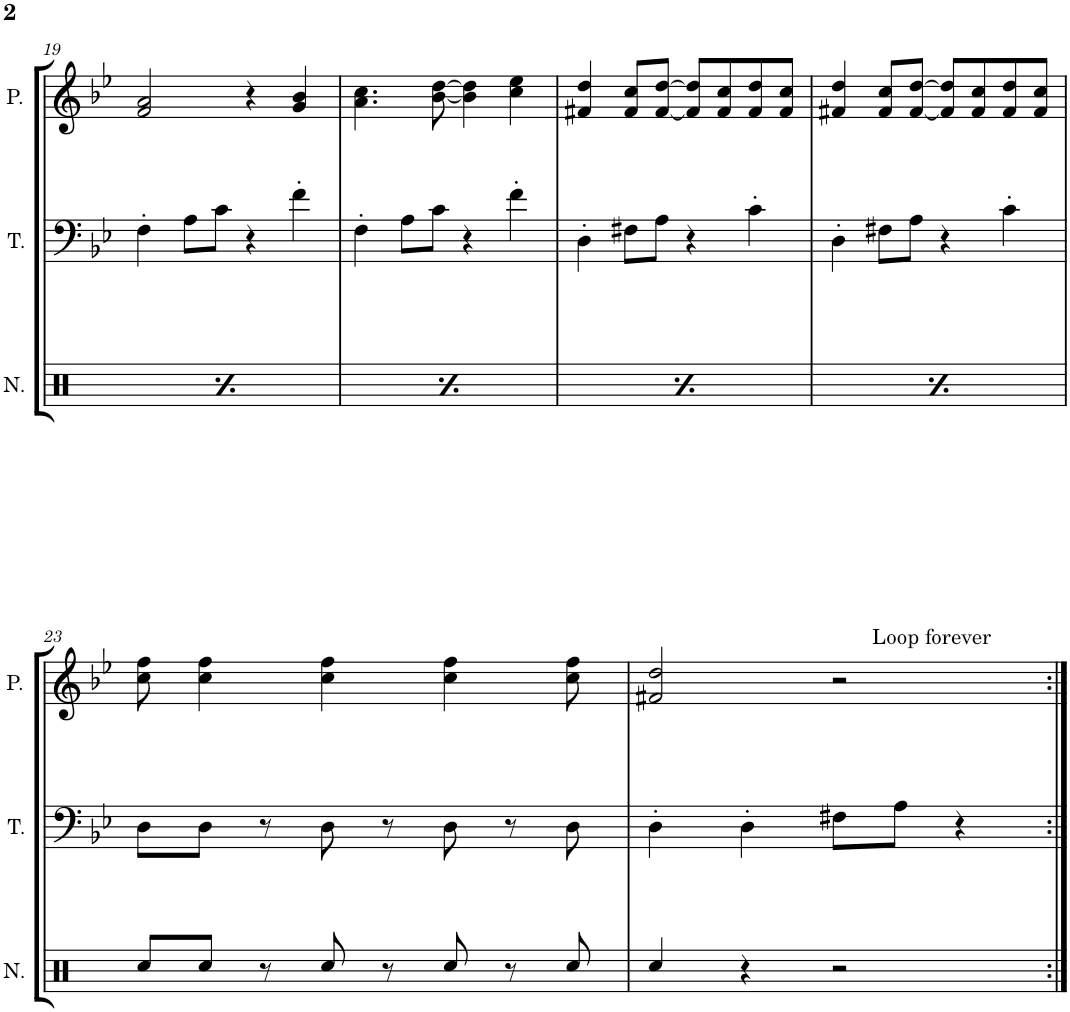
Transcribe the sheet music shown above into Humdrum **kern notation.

**kern	**kern	**kern
*part3	*part2	*part1
*staff3	*staff2	*staff1
*I"Noise	*I"Triangle	*I"Pulse
*I'N.	*I'T.	*I'P.
!!LO:PB:g=z
*clefX	*clefF4	*clefG2
*k[]	*k[b-e-]	*k[b-e-]
*M2/2	*M2/2	*M2/2
*met(c|)	*met(c|)	*met(c|)
=19	=19	=19
4Rcc/	4F'\	2f/ 2a/
8Rcc/L	8A\L	.
8Rcc/J	8c\J	.
8r	4r	4r
8Rcc/L	.	.
8Rcc/	4f'\	4g/ 4b-/
8Rcc/J	.	.
=20	=20	=20
4Rcc/	4F'\	4.a\ 4.cc\
8Rcc/L	8A\L	.
8Rcc/J	8c\J	[8b-\ [8dd\
8r	4r	4b-\] 4dd\]
8Rcc/L	.	.
8Rcc/	4f'\	4cc\ 4ee-\
8Rcc/J	.	.
=21	=21	=21
4Rcc/	4D'\	4f#X/ 4dd/
8Rcc/L	8F#X\L	8f#/ 8cc/L
8Rcc/J	8A\J	[8f#/ [8dd/J
8r	4r	8f#/] 8dd/]L
8Rcc/L	.	8f#/ 8cc/
8Rcc/	4c'\	8f#/ 8dd/
8Rcc/J	.	8f#/ 8cc/J
=22	=22	=22
4Rcc/	4D'\	4f#X/ 4dd/
8Rcc/L	8F#X\L	8f#/ 8cc/L
8Rcc/J	8A\J	[8f#/ [8dd/J
8r	4r	8f#/] 8dd/]L
8Rcc/L	.	8f#/ 8cc/
8Rcc/	4c'\	8f#/ 8dd/
8Rcc/J	.	8f#/ 8cc/J
!!LO:LB:g=z
=23	=23	=23
8Rcc/L	8D\L	8cc\ 8ff\
8Rcc/J	8D\J	4cc\ 4ff\
8r	8r	.
8Rcc/	8D\	4cc\ 4ff\
8r	8r	.
8Rcc/	8D\	4cc\ 4ff\
8r	8r	.
8Rcc/	8D\	8cc\ 8ff\
=24	=24	=24
4Rcc/	4D'\	2f#X/ 2dd/
4r	4D'\	.
!	!	!LO:TX:a:t=Loop forever
2r	8F#X\L	2r
.	8A\J	.
.	4r	.
=:|!	=:|!	=:|!
*-	*-	*-
